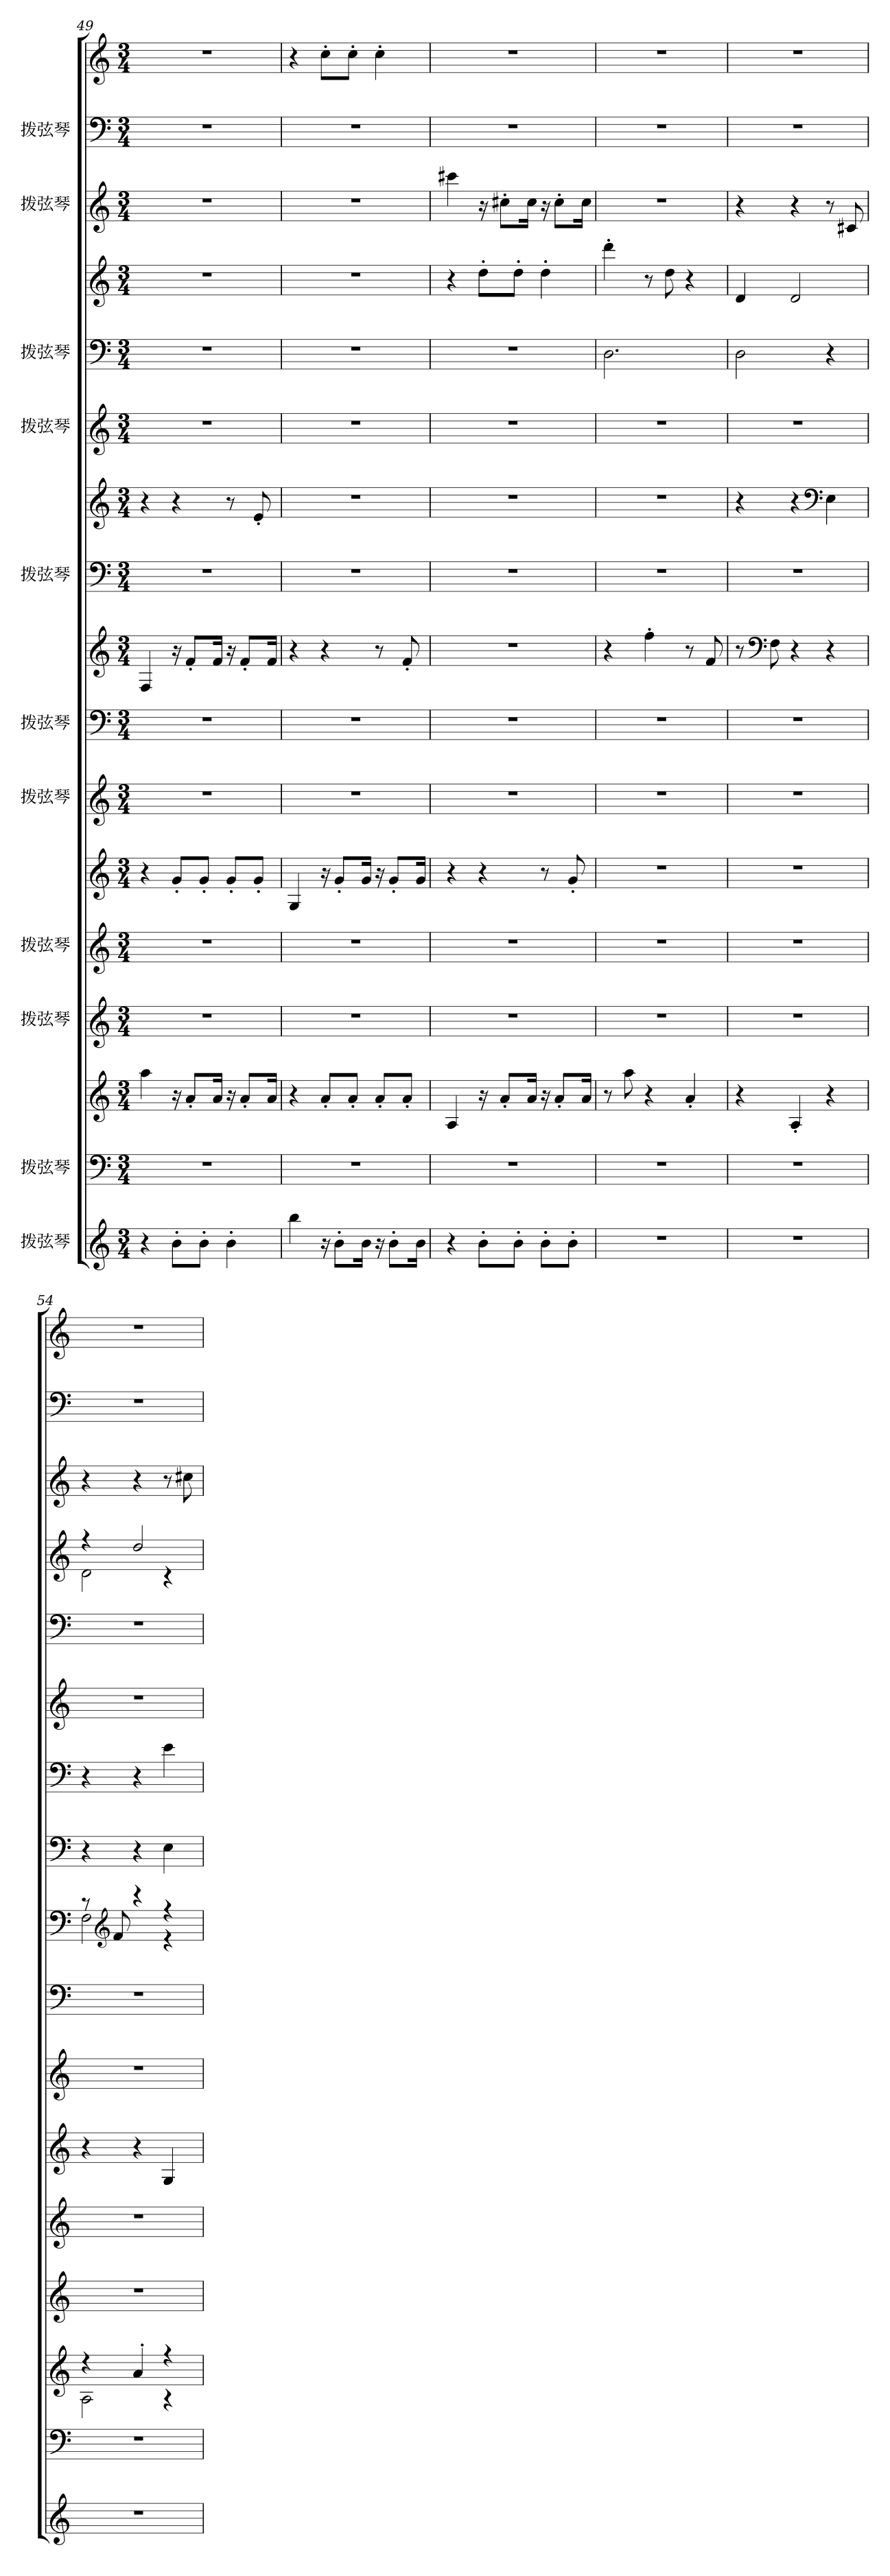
**kern	**kern	**kern	**kern	**kern	**kern	**kern	**kern	**kern	**kern	**kern	**kern	**kern	**kern	**kern	**kern	**kern
*part11	*part10	*part10	*part9	*part8	*part8	*part7	*part6	*part6	*part5	*part5	*part4	*part3	*part3	*part2	*part1	*part1
*staff17	*staff16	*staff15	*staff14	*staff13	*staff12	*staff11	*staff10	*staff9	*staff8	*staff7	*staff6	*staff5	*staff4	*staff3	*staff2	*staff1
*I"拨弦琴	*I"拨弦琴	*	*I"拨弦琴	*I"拨弦琴	*	*I"拨弦琴	*I"拨弦琴	*	*I"拨弦琴	*	*I"拨弦琴	*I"拨弦琴	*	*I"拨弦琴	*I"拨弦琴	*
!!LO:PB:g=z
*clefG2	*clefF4	*clefG2	*clefG2	*clefG2	*clefG2	*clefG2	*clefF4	*clefG2	*clefF4	*clefG2	*clefG2	*clefF4	*clefG2	*clefG2	*clefF4	*clefG2
*k[]	*k[]	*k[]	*k[]	*k[]	*k[]	*k[]	*k[]	*k[]	*k[]	*k[]	*k[]	*k[]	*k[]	*k[]	*k[]	*k[]
*M3/4	*M3/4	*M3/4	*M3/4	*M3/4	*M3/4	*M3/4	*M3/4	*M3/4	*M3/4	*M3/4	*M3/4	*M3/4	*M3/4	*M3/4	*M3/4	*M3/4
=49	=49	=49	=49	=49	=49	=49	=49	=49	=49	=49	=49	=49	=49	=49	=49	=49
4r	2.r	4aa\	2.r	2.r	4r	2.r	2.r	4F/	2.r	4r	2.r	2.r	2.r	2.r	2.r	2.r
8b'\L	.	16r	.	.	8g'/L	.	.	16r	.	4r	.	.	.	.	.	.
.	.	8a'/L	.	.	.	.	.	8f'/L	.	.	.	.	.	.	.	.
8b'\J	.	.	.	.	8g'/J	.	.	.	.	.	.	.	.	.	.	.
.	.	16a/Jk	.	.	.	.	.	16f/Jk	.	.	.	.	.	.	.	.
4b'\	.	16r	.	.	8g'/L	.	.	16r	.	8r	.	.	.	.	.	.
.	.	8a'/L	.	.	.	.	.	8f'/L	.	.	.	.	.	.	.	.
.	.	.	.	.	8g'/J	.	.	.	.	8e'/	.	.	.	.	.	.
.	.	16a/Jk	.	.	.	.	.	16f/Jk	.	.	.	.	.	.	.	.
=50	=50	=50	=50	=50	=50	=50	=50	=50	=50	=50	=50	=50	=50	=50	=50	=50
4bb\	2.r	4r	2.r	2.r	4G/	2.r	2.r	4r	2.r	2.r	2.r	2.r	2.r	2.r	2.r	4r
16r	.	8a'/L	.	.	16r	.	.	4r	.	.	.	.	.	.	.	8cc'\L
8b'\L	.	.	.	.	8g'/L	.	.	.	.	.	.	.	.	.	.	.
.	.	8a'/J	.	.	.	.	.	.	.	.	.	.	.	.	.	8cc'\J
16b\Jk	.	.	.	.	16g/Jk	.	.	.	.	.	.	.	.	.	.	.
16r	.	8a'/L	.	.	16r	.	.	8r	.	.	.	.	.	.	.	4cc'\
8b'\L	.	.	.	.	8g'/L	.	.	.	.	.	.	.	.	.	.	.
.	.	8a'/J	.	.	.	.	.	8f'/	.	.	.	.	.	.	.	.
16b\Jk	.	.	.	.	16g/Jk	.	.	.	.	.	.	.	.	.	.	.
=51	=51	=51	=51	=51	=51	=51	=51	=51	=51	=51	=51	=51	=51	=51	=51	=51
4r	2.r	4A/	2.r	2.r	4r	2.r	2.r	2.r	2.r	2.r	2.r	2.r	4r	4ccc#X\	2.r	2.r
8b'\L	.	16r	.	.	4r	.	.	.	.	.	.	.	8dd'\L	16r	.	.
.	.	8a'/L	.	.	.	.	.	.	.	.	.	.	.	8cc#X'\L	.	.
8b'\J	.	.	.	.	.	.	.	.	.	.	.	.	8dd'\J	.	.	.
.	.	16a/Jk	.	.	.	.	.	.	.	.	.	.	.	16cc#\Jk	.	.
8b'\L	.	16r	.	.	8r	.	.	.	.	.	.	.	4dd'\	16r	.	.
.	.	8a'/L	.	.	.	.	.	.	.	.	.	.	.	8cc#'\L	.	.
8b'\J	.	.	.	.	8g'/	.	.	.	.	.	.	.	.	.	.	.
.	.	16a/Jk	.	.	.	.	.	.	.	.	.	.	.	16cc#\Jk	.	.
=52	=52	=52	=52	=52	=52	=52	=52	=52	=52	=52	=52	=52	=52	=52	=52	=52
2.r	2.r	8r	2.r	2.r	2.r	2.r	2.r	4r	2.r	2.r	2.r	2.D\	4ddd'\	2.r	2.r	2.r
.	.	8aa\	.	.	.	.	.	.	.	.	.	.	.	.	.	.
.	.	4r	.	.	.	.	.	4ff'\	.	.	.	.	8r	.	.	.
.	.	.	.	.	.	.	.	.	.	.	.	.	8dd\	.	.	.
.	.	4a'/	.	.	.	.	.	8r	.	.	.	.	4r	.	.	.
.	.	.	.	.	.	.	.	8f/	.	.	.	.	.	.	.	.
=53	=53	=53	=53	=53	=53	=53	=53	=53	=53	=53	=53	=53	=53	=53	=53	=53
2.r	2.r	4r	2.r	2.r	2.r	2.r	2.r	8r	2.r	4r	2.r	2D\	4d/	4r	2.r	2.r
*	*	*	*	*	*	*	*	*clefF4	*	*	*	*	*	*	*	*
.	.	.	.	.	.	.	.	8F\	.	.	.	.	.	.	.	.
.	.	4A'/	.	.	.	.	.	4r	.	4r	.	.	2d/	4r	.	.
*	*	*	*	*	*	*	*	*	*	*clefF4	*	*	*	*	*	*
.	.	4r	.	.	.	.	.	4r	.	4E\	.	4r	.	8r	.	.
.	.	.	.	.	.	.	.	.	.	.	.	.	.	8c#X/	.	.
!!LO:PB:g=z
=54	=54	=54	=54	=54	=54	=54	=54	=54	=54	=54	=54	=54	=54	=54	=54	=54
*	*	*^	*	*	*	*	*	*^	*	*	*	*	*^	*	*	*
2.r	2.r	4r	2A\	2.r	2.r	4r	2.r	2.r	8r	2F\	4r	4r	2.r	2.r	4r	2d\	4r	2.r	2.r
*	*	*	*	*	*	*	*	*	*clefG2	*	*	*	*	*	*	*	*	*	*
.	.	.	.	.	.	.	.	.	8f/	.	.	.	.	.	.	.	.	.	.
.	.	4a'/	.	.	.	4r	.	.	4r	.	4r	4r	.	.	2dd/	.	4r	.	.
.	.	4r	4r	.	.	4G/	.	.	4r	4r	4E\	4e\	.	.	.	4r	8r	.	.
.	.	.	.	.	.	.	.	.	.	.	.	.	.	.	.	.	8cc#X\	.	.
*	*	*v	*v	*	*	*	*	*	*v	*v	*	*	*	*	*v	*v	*	*	*
=	=	=	=	=	=	=	=	=	=	=	=	=	=	=	=	=
*-	*-	*-	*-	*-	*-	*-	*-	*-	*-	*-	*-	*-	*-	*-	*-	*-
